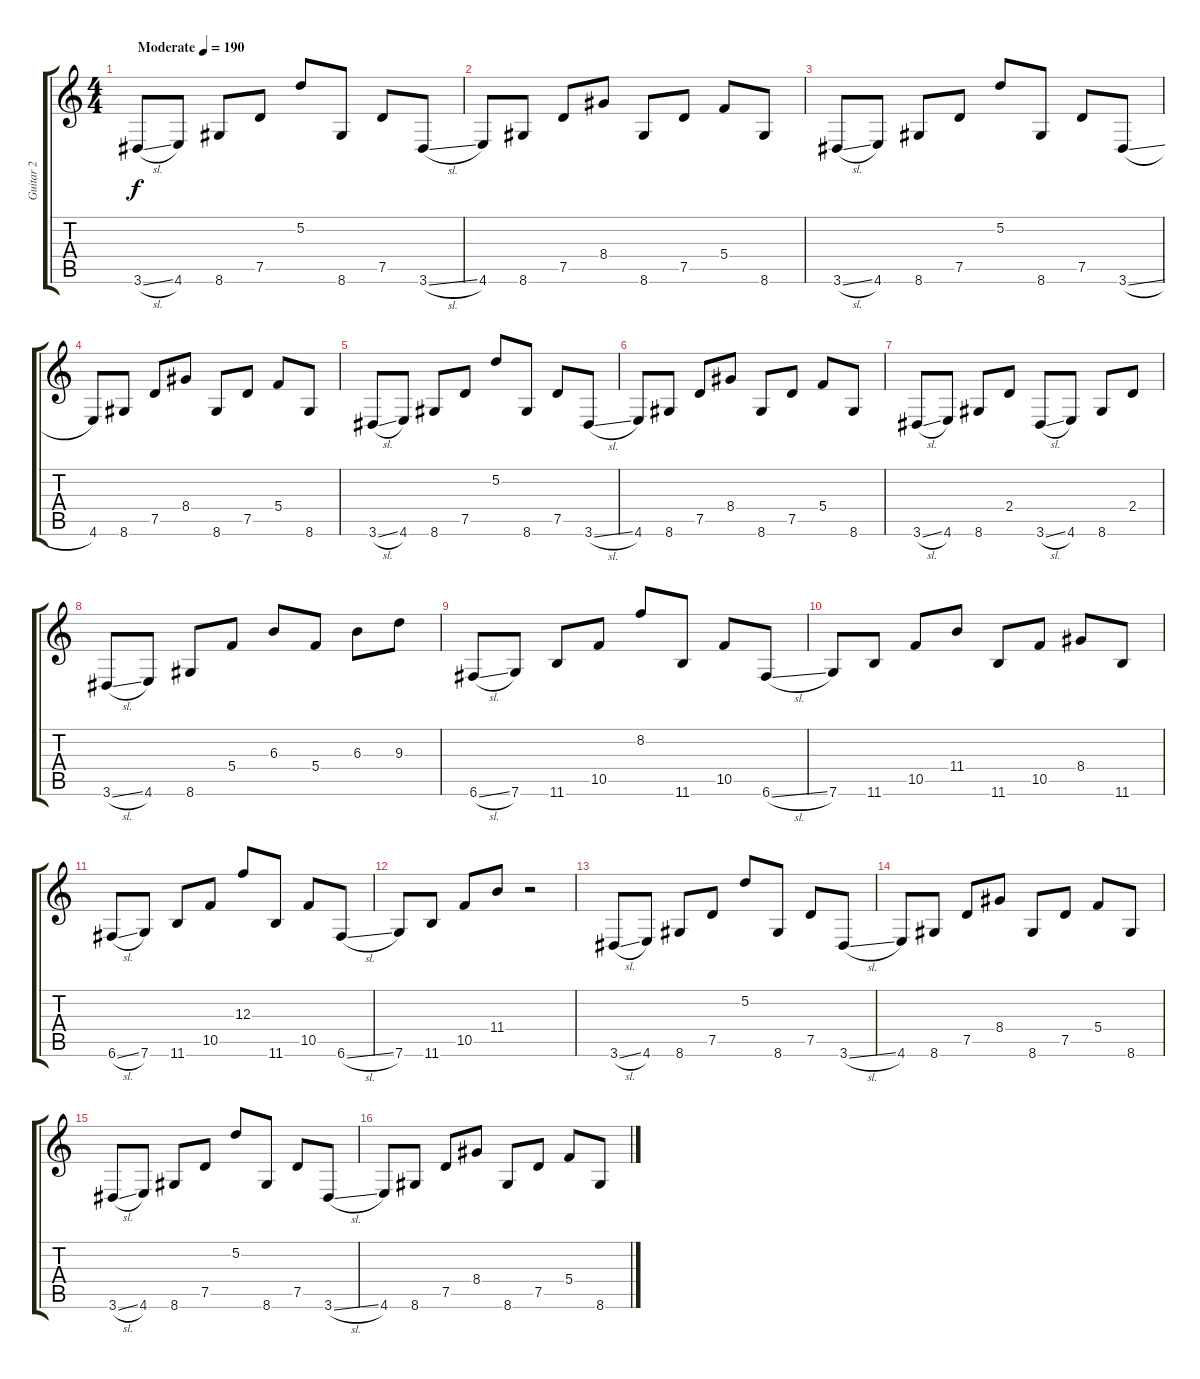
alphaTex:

\track ("Guitar 2" "Guitar 2") {instrument overdrivenguitar}
\staff {score tabs}
\tuning (D4 A3 F3 C3 G2 C2) {hide}
\ts (4 4)
\tempo (190 "Moderate")
\clef g2
\ks c
3.6{sl}.8{dy f instrument overdrivenguitar} 4.6.8 8.6.8 7.5.8 5.2.8 8.6.8 7.5.8 3.6{sl}.8 |
4.6.8 8.6.8 7.5.8 8.4.8 8.6.8 7.5.8 5.4.8 8.6.8 |
3.6{sl}.8 4.6.8 8.6.8 7.5.8 5.2.8 8.6.8 7.5.8 3.6{sl}.8 |
4.6.8 8.6.8 7.5.8 8.4.8 8.6.8 7.5.8 5.4.8 8.6.8 |
3.6{sl}.8 4.6.8 8.6.8 7.5.8 5.2.8 8.6.8 7.5.8 3.6{sl}.8 |
4.6.8 8.6.8 7.5.8 8.4.8 8.6.8 7.5.8 5.4.8 8.6.8 |
3.6{sl}.8 4.6.8 8.6.8 2.4.8 3.6{sl}.8 4.6.8 8.6.8 2.4.8 |
3.6{sl}.8 4.6.8 8.6.8 5.4.8 6.3.8 5.4.8 6.3.8 9.3.8 |
6.6{sl}.8 7.6.8 11.6.8 10.5.8 8.2.8 11.6.8 10.5.8 6.6{sl}.8 |
7.6.8 11.6.8 10.5.8 11.4.8 11.6.8 10.5.8 8.4.8 11.6.8 |
6.6{sl}.8 7.6.8 11.6.8 10.5.8 12.3.8 11.6.8 10.5.8 6.6{sl}.8 |
7.6.8 11.6.8 10.5.8 11.4.8 r.2 |
3.6{sl}.8 4.6.8 8.6.8 7.5.8 5.2.8 8.6.8 7.5.8 3.6{sl}.8 |
4.6.8 8.6.8 7.5.8 8.4.8 8.6.8 7.5.8 5.4.8 8.6.8 |
3.6{sl}.8 4.6.8 8.6.8 7.5.8 5.2.8 8.6.8 7.5.8 3.6{sl}.8 |
4.6.8 8.6.8 7.5.8 8.4.8 8.6.8 7.5.8 5.4.8 8.6.8
